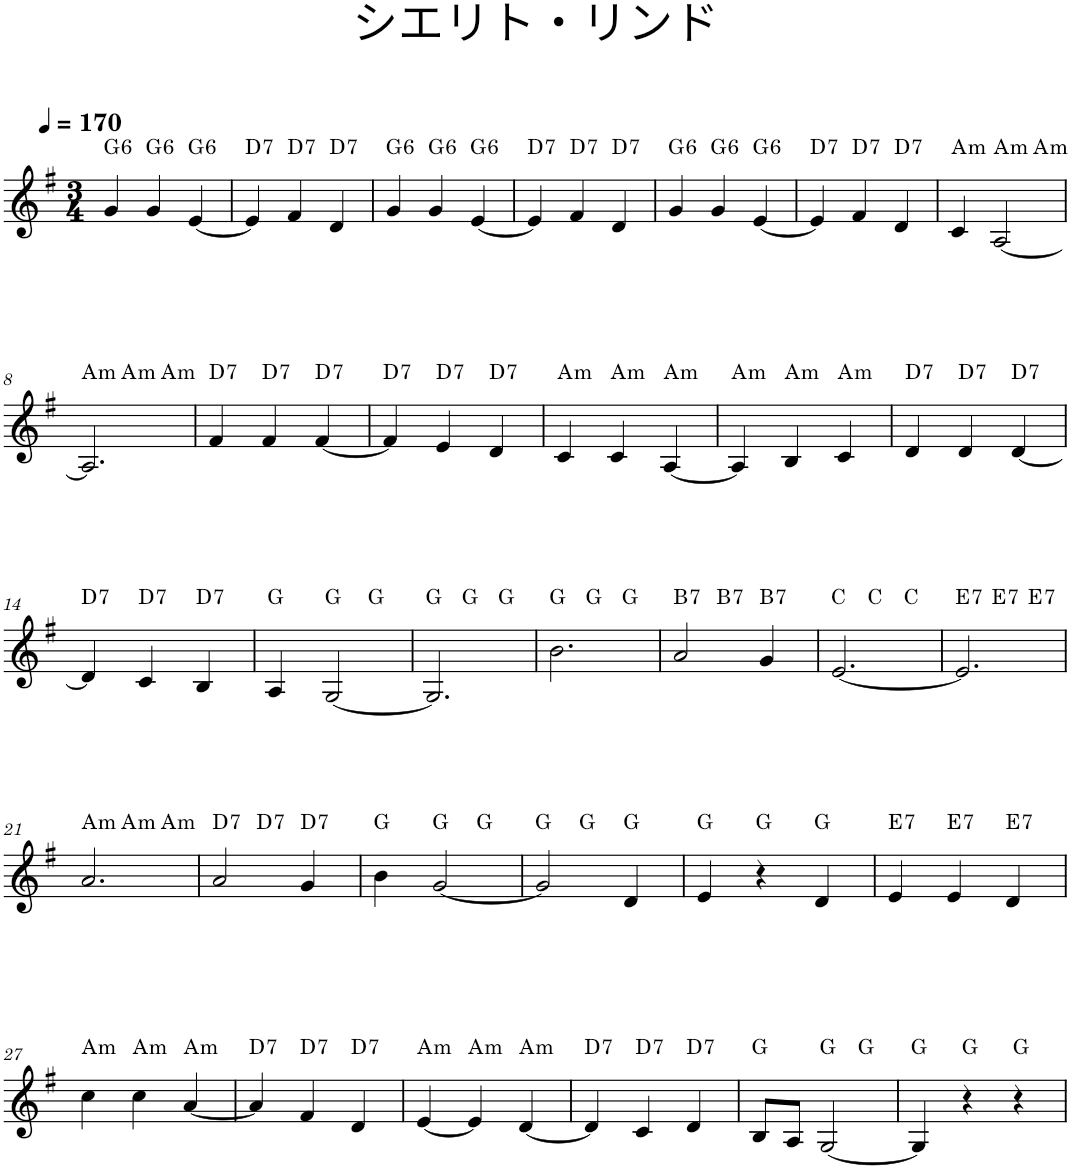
**kern	**harte
*part1	*part1
*staff1	*
*I"Piano	*
*I'Pno.	*
*clefG2	*
*k[f#]	*
*G:	*
*M3/4	*
*MM170	*
=1	=1
!	!LO:H:kt=6
4g/	G:maj6
!	!LO:H:kt=6
4g/	G:maj6
!	!LO:H:kt=6
[4e/	G:maj6
=2	=2
!	!LO:H:kt=7
4e/]	D:7
!	!LO:H:kt=7
4f#/	D:7
!	!LO:H:kt=7
4d/	D:7
=3	=3
!	!LO:H:kt=6
4g/	G:maj6
!	!LO:H:kt=6
4g/	G:maj6
!	!LO:H:kt=6
[4e/	G:maj6
=4	=4
!	!LO:H:kt=7
4e/]	D:7
!	!LO:H:kt=7
4f#/	D:7
!	!LO:H:kt=7
4d/	D:7
=5	=5
!	!LO:H:kt=6
4g/	G:maj6
!	!LO:H:kt=6
4g/	G:maj6
!	!LO:H:kt=6
[4e/	G:maj6
=6	=6
!	!LO:H:kt=7
4e/]	D:7
!	!LO:H:kt=7
4f#/	D:7
!	!LO:H:kt=7
4d/	D:7
=7	=7
!	!LO:H:kt=m
*^	*
4c/	2ryy	A:min
!	!	!LO:H:kt=m
[2A/	.	A:min
!	!	!LO:H:kt=m
.	4ryy	A:min
!!LO:LB:g=z	!!
=8	=8	=8
!	!	!LO:H:kt=m
*	*^	*
2.A/]	4ryy	2ryy	A:min
!	!	!	!LO:H:kt=m
.	2ryy	.	A:min
!	!	!	!LO:H:kt=m
.	.	4ryy	A:min
=9	=9	=9	=9
!	!	!	!LO:H:kt=7
*v	*v	*v	*
4f#/	D:7
!	!LO:H:kt=7
4f#/	D:7
!	!LO:H:kt=7
[4f#/	D:7
=10	=10
!	!LO:H:kt=7
4f#/]	D:7
!	!LO:H:kt=7
4e/	D:7
!	!LO:H:kt=7
4d/	D:7
=11	=11
!	!LO:H:kt=m
4c/	A:min
!	!LO:H:kt=m
4c/	A:min
!	!LO:H:kt=m
[4A/	A:min
=12	=12
!	!LO:H:kt=m
4A/]	A:min
!	!LO:H:kt=m
4B/	A:min
!	!LO:H:kt=m
4c/	A:min
=13	=13
!	!LO:H:kt=7
4d/	D:7
!	!LO:H:kt=7
4d/	D:7
!	!LO:H:kt=7
[4d/	D:7
!!LO:LB:g=z
=14	=14
!	!LO:H:kt=7
4d/]	D:7
!	!LO:H:kt=7
4c/	D:7
!	!LO:H:kt=7
4B/	D:7
=15	=15
*^	*
4A/	2ryy	G:maj
[2G/	.	G:maj
.	4ryy	G:maj
=16	=16	=16
*	*^	*
2.G/]	4ryy	2ryy	G:maj
.	2ryy	.	G:maj
.	.	4ryy	G:maj
=17	=17	=17	=17
2.b\	4ryy	2ryy	G:maj
.	2ryy	.	G:maj
.	.	4ryy	G:maj
=18	=18	=18	=18
!	!	!	!LO:H:kt=7
*	*v	*v	*
2a/	4ryy	B:7
!	!	!LO:H:kt=7
.	2ryy	B:7
!	!	!LO:H:kt=7
4g/	.	B:7
=19	=19	=19
*	*^	*
[2.e/	4ryy	2ryy	C:maj
.	2ryy	.	C:maj
.	.	4ryy	C:maj
=20	=20	=20	=20
!	!	!	!LO:H:kt=7
2.e/]	4ryy	2ryy	E:7
!	!	!	!LO:H:kt=7
.	2ryy	.	E:7
!	!	!	!LO:H:kt=7
.	.	4ryy	E:7
!!LO:LB:g=z	!!	!!
=21	=21	=21	=21
!	!	!	!LO:H:kt=m
2.a/	4ryy	2ryy	A:min
!	!	!	!LO:H:kt=m
.	2ryy	.	A:min
!	!	!	!LO:H:kt=m
.	.	4ryy	A:min
=22	=22	=22	=22
!	!	!	!LO:H:kt=7
*	*v	*v	*
2a/	4ryy	D:7
!	!	!LO:H:kt=7
.	2ryy	D:7
!	!	!LO:H:kt=7
4g/	.	D:7
=23	=23	=23
4b\	2ryy	G:maj
[2g/	.	G:maj
.	4ryy	G:maj
=24	=24	=24
2g/]	4ryy	G:maj
.	2ryy	G:maj
4d/	.	G:maj
*v	*v	*
=25	=25
4e/	G:maj
4r	G:maj
4d/	G:maj
=26	=26
!	!LO:H:kt=7
4e/	E:7
!	!LO:H:kt=7
4e/	E:7
!	!LO:H:kt=7
4d/	E:7
!!LO:LB:g=z
=27	=27
!	!LO:H:kt=m
4cc\	A:min
!	!LO:H:kt=m
4cc\	A:min
!	!LO:H:kt=m
[4a/	A:min
=28	=28
!	!LO:H:kt=7
4a/]	D:7
!	!LO:H:kt=7
4f#/	D:7
!	!LO:H:kt=7
4d/	D:7
=29	=29
!	!LO:H:kt=m
[4e/	A:min
!	!LO:H:kt=m
4e/]	A:min
!	!LO:H:kt=m
[4d/	A:min
=30	=30
!	!LO:H:kt=7
4d/]	D:7
!	!LO:H:kt=7
4c/	D:7
!	!LO:H:kt=7
4d/	D:7
=31	=31
*^	*
8B/L	2ryy	G:maj
8A/J	.	.
[2G/	.	G:maj
.	4ryy	G:maj
*v	*v	*
=32	=32
4G/]	G:maj
4r	G:maj
4r	G:maj
=	=
*-	*-
